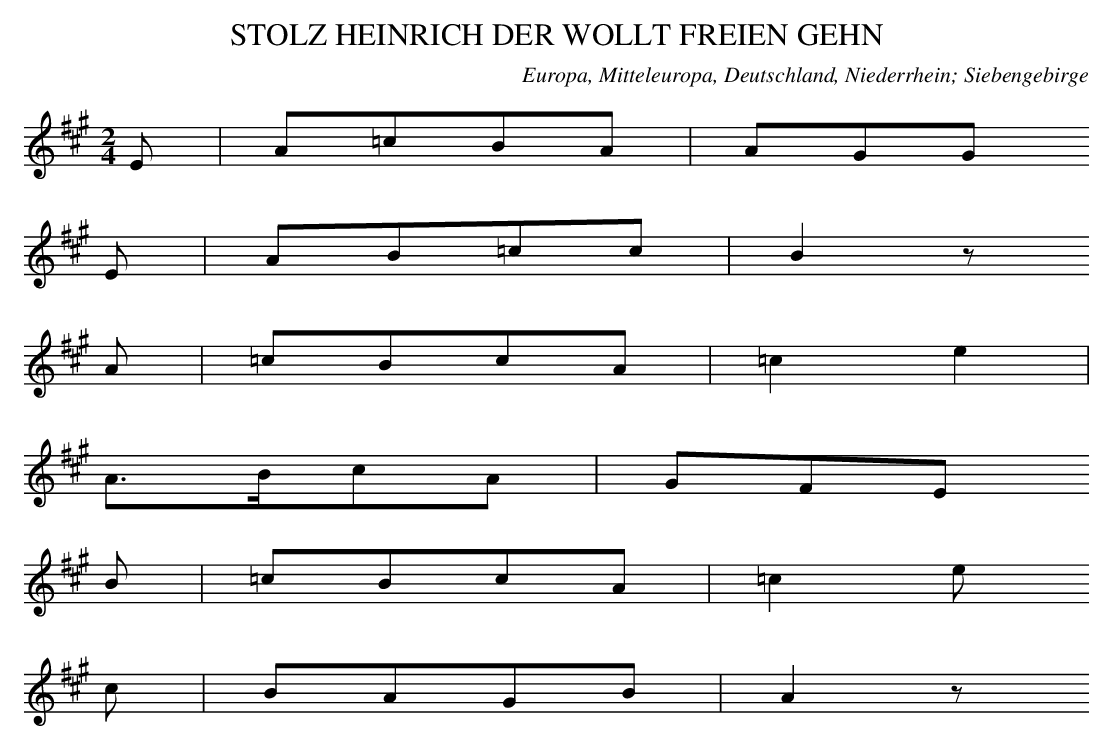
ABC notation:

X:1
T: STOLZ HEINRICH DER WOLLT FREIEN GEHN
O: Europa, Mitteleuropa, Deutschland, Niederrhein; Siebengebirge
M: 2/4
L: 1/16
K: A
E2 | A2=c2B2A2 | A2G2G2
E2 | A2B2=c2c2 | B4z2
A2 | =c2B2c2A2 | =c4e4 |
A3Bc2A2 | G2F2E2
B2 | =c2B2c2A2 | =c4e2
c2 | B2A2G2B2 | A4z2
